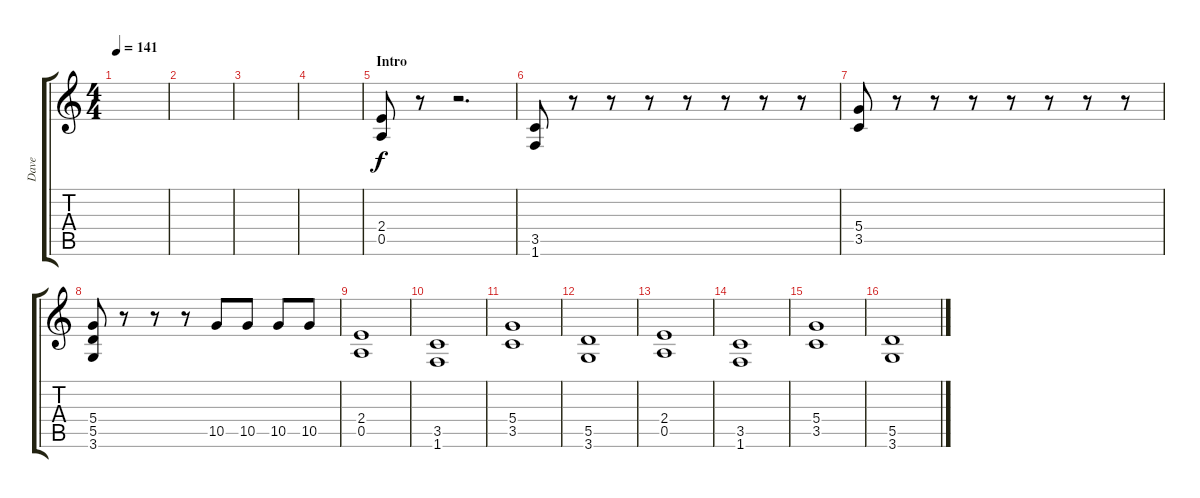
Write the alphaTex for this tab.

\track ("Dave" "Dave") {instrument distortionguitar}
\staff {score tabs}
\tuning (E4 B3 G3 D3 A2 E2) {hide}
\ts (4 4)
\tempo 141
\clef g2
\ks c
|
|
|
|
\section ("" "Intro")
(2.4 0.5).8 r.8 r.2{d} |
(3.5 1.6).8 r.8 r.8 r.8 r.8 r.8 r.8 r.8 |
(5.4 3.5).8 r.8 r.8 r.8 r.8 r.8 r.8 r.8 |
(5.4 5.5 3.6).8 r.8 r.8 r.8 10.5.8 10.5.8 10.5.8 10.5.8 |
(2.4 0.5).1 |
(3.5 1.6).1 |
(5.4 3.5).1 |
(5.5 3.6).1 |
(2.4 0.5).1 |
(3.5 1.6).1 |
(5.4 3.5).1 |
(5.5 3.6).1
